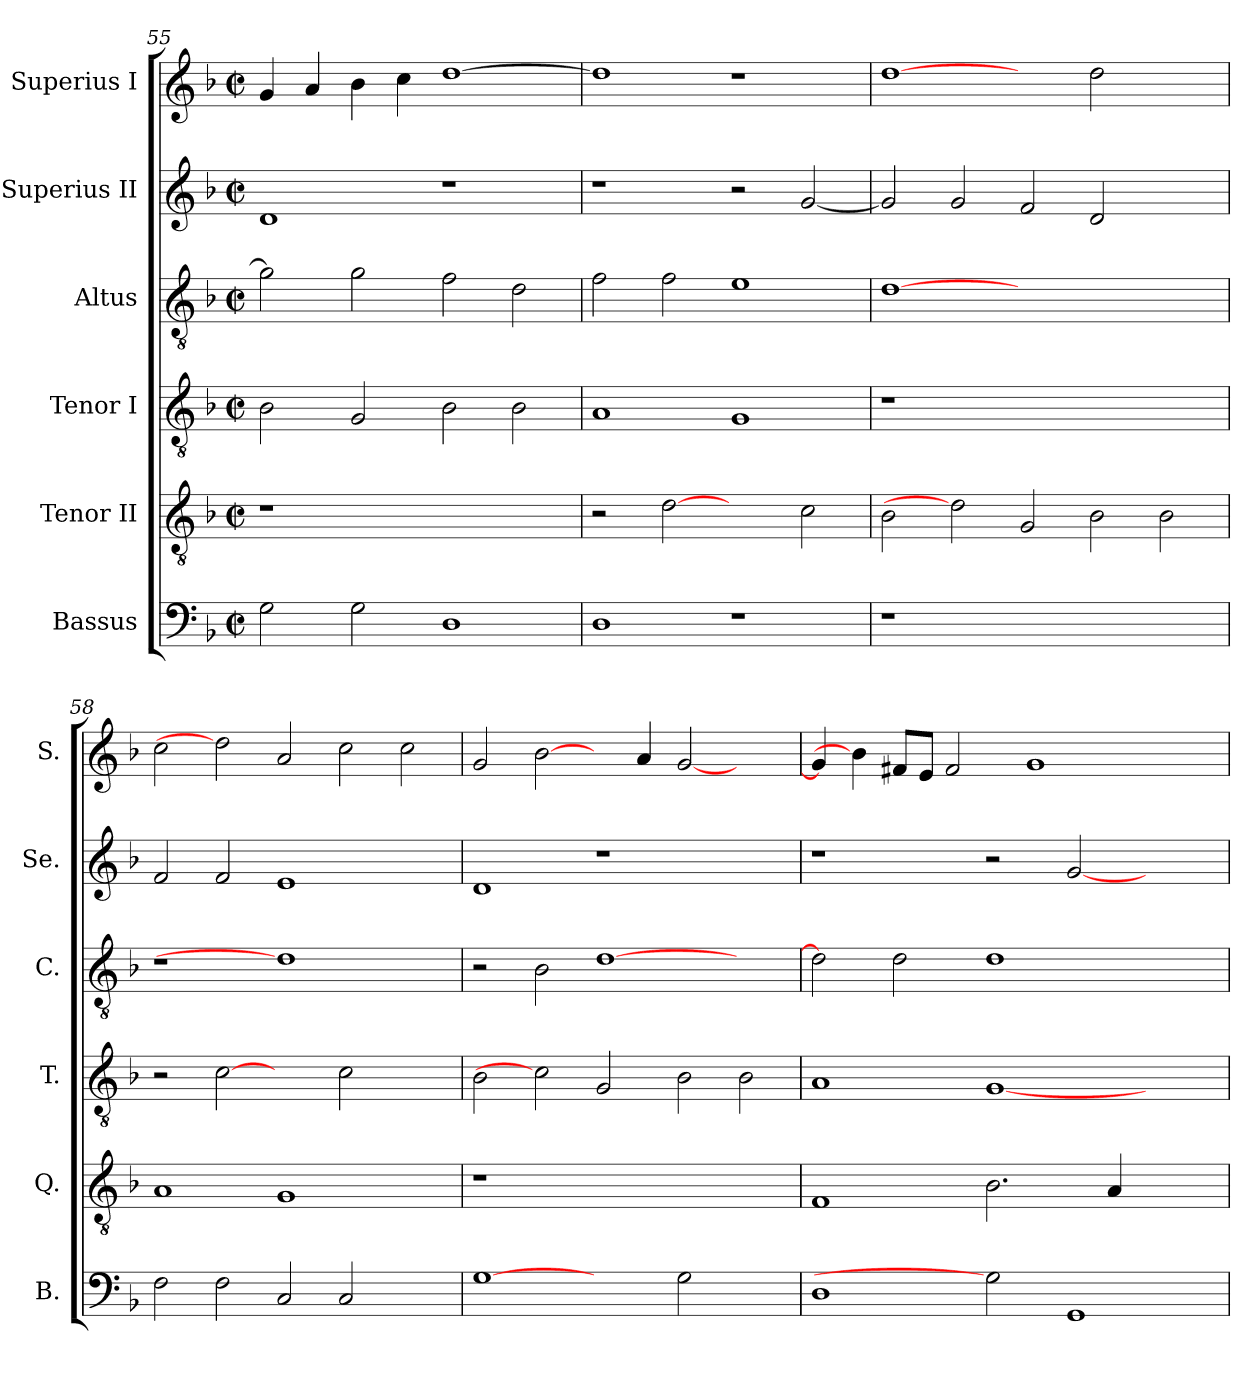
**kern	**kern	**kern	**kern	**kern	**kern
*part6	*part5	*part4	*part3	*part2	*part1
*staff6	*staff5	*staff4	*staff3	*staff2	*staff1
*I"Bassus	*I"Tenor II	*I"Tenor I	*I"Altus	*I"Superius II	*I"Superius I
*I'B.	*I'Q.	*I'T.	*I'C.	*I'Se.	*I'S.
!!LO:LB:g=z
*clefF4	*clefGv2	*clefGv2	*clefGv2	*clefG2	*clefG2
*	*ITrd7c12	*ITrd7c12	*ITrd7c12	*	*
*k[b-]	*k[b-]	*k[b-]	*k[b-]	*k[b-]	*k[b-]
*F:	*F:	*F:	*F:	*F:	*F:
*M2/2	*M2/2	*M2/2	*M2/2	*M2/2	*M2/2
*met(c|)	*met(c|)	*met(c|)	*met(c|)	*met(c|)	*met(c|)
=55	=55	=55	=55	=55	=55
!	!LO:N:vis=1	!	!	!	!
2Gi\	1r	2BB-i\	2Gi\]	1di	4gi/
.	.	.	.	.	4ai/
2Gi\	.	2GGi/	2Gi\	.	4b-i\
.	.	.	.	.	4cci\
1Di	1ryy	2BB-i\	2Fi\	1r	[>1ddi
.	.	2BB-i\	2Di\	.	.
=56	=56	=56	=56	=56	=56
1Di	2r	1AAi	2Fi\	1r	1ddi]
.	[2Di	.	2Fi\	.	.
1r	2ryy	1GGi	1Ei	2r	1r
.	2Ci\	.	.	[<2gi/	.
=57	=57	=57	=57	=57	=57
!LO:N:vis=1	!	!LO:N:vis=1	!	!	!
1r	2BB-i\	1r	[1Di	2gi/]	[1ddi
.	2Di]	.	.	2gi/	.
1.ryy	2GGi/	1.ryy	1.ryy	2fi/	2ryy
.	2BB-i\	.	.	2di/	2ddi\
.	2BB-i\	.	.	2ryy	2ryy
=58	=58	=58	=58	=58	=58
!	!	!	!LO:N:vis=1	!	!
2Fi\	1AAi	2r	1r	2fi/	2cci\
2Fi\	.	[2Ci	.	2fi/	2ddi]
2Ci/	1GGi	2ryy	1Di]	1ei	2ai/
2Ci/	.	2Ci\	.	.	2cci\
2ryy	2ryy	2ryy	2ryy	2ryy	2cci\
=59	=59	=59	=59	=59	=59
!	!LO:N:vis=1	!	!	!	!
[1Gi	1r	2BB-i\	2r	1di	2gi/
.	.	2Ci]	2BB-i\	.	[2b-i\
2ryy	1.ryy	2GGi/	[>1Di	1r	4ryy
.	.	.	.	.	4ai/
2Gi\	.	2BB-i\	.	.	[<2gi/
2ryy	.	2BB-i\	2ryy	2ryy	2ryy
!!LO:PB:g=z
=60	=60	=60	=60	=60	=60
1Di	1FFi	1AAi	2Di\]	1r	4gi/]
.	.	.	.	.	4b-i\]
.	.	.	2Di\	.	8f#Xi/L
.	.	.	.	.	8ei/J
.	.	.	.	.	2f#i/
2Gi]	2.BB-i\	[<1GGi	1Di	2r	.
.	.	.	.	.	1gi
1GGi	.	.	.	[<2gi/	.
.	4AAi/	.	.	.	.
.	2ryy	2ryy	2ryy	2ryy	.
.	.	.	.	.	4ryy
=	=	=	=	=	=
*-	*-	*-	*-	*-	*-
